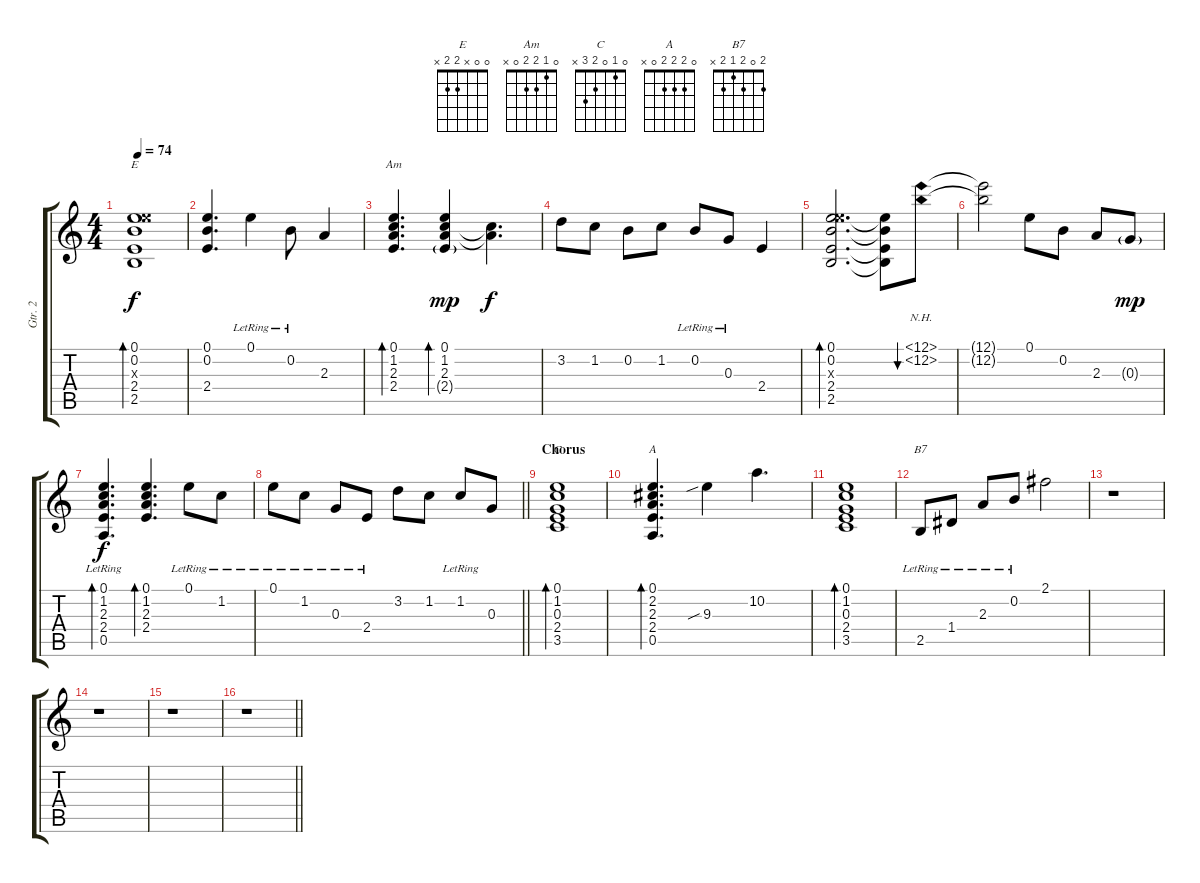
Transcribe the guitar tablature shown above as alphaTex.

\track ("Gtr. 2" "Gtr. 2") {instrument electricguitarjazz}
\staff {score tabs}
\tuning (E4 B3 G3 D3 A2 E2) {hide}
\chord ("E" 0 0 x 2 2 x)
\chord ("Am" 0 1 2 2 0 x)
\chord ("C" 0 1 0 2 3 x)
\chord ("A" 0 2 2 2 0 x)
\chord ("B7" 2 0 2 1 2 x)
\ts (4 4)
\tempo 74
\clef g2
\ks c
(0.1 0.2 9.3{x} 2.4 2.5).1{bd 60 ch "E" dy f} |
(0.1 0.2 2.4).4{d} 0.1{lr}.4 0.2{lr}.8 2.3.4 |
(0.1 1.2 2.3 2.4).4{d bd 120 ch "Am"} (0.1 1.2 2.3 2.4{g}).4{bd 120 dy mp} (1.2{t} 2.3{t}).4{d dy f} |
3.2.8 1.2.8 0.2.8 1.2.8 0.2{lr}.8 0.3{lr}.8 2.4.4 |
(0.1 0.2 9.3{x} 2.4 2.5).2{d bd 120} (0.1{t} 0.2{t} 2.4{t} 2.5{t}).8 (12.1{nh} 12.2{nh}).8{bu 120} |
(12.1{t} 12.2{t}).2 0.1.8 0.2.8 2.3.8 0.3{g}.8{dy mp} |
(0.1 1.2 2.3 2.4 0.5{lr}).4{d bd 120 dy f} (0.1 1.2 2.3 2.4).4{d bd 120} 0.1{lr}.8 1.2{lr}.8 |
\barLineRight lightlight
0.1{lr}.8 1.2{lr}.8 0.3{lr}.8 2.4{lr}.8 3.2.8 1.2.8 1.2{lr}.8 0.3.8 |
\section ("" "Chorus")
(0.1 1.2 0.3 2.4 3.5).1{bd 60 ch "C"} |
(0.1 2.2 2.3 2.4 0.5).4{d bd 60 ch "A"} 9.3{sib}.4 10.2.4{d} |
(0.1 1.2 0.3 2.4 3.5).1{bd 60} |
2.5{lr}.8{ch "B7"} 1.4{lr}.8 2.3{lr}.8 0.2{lr}.8 2.1.2 |
r.1 |
r.1 |
r.1 |
\barLineRight lightlight
r.1
